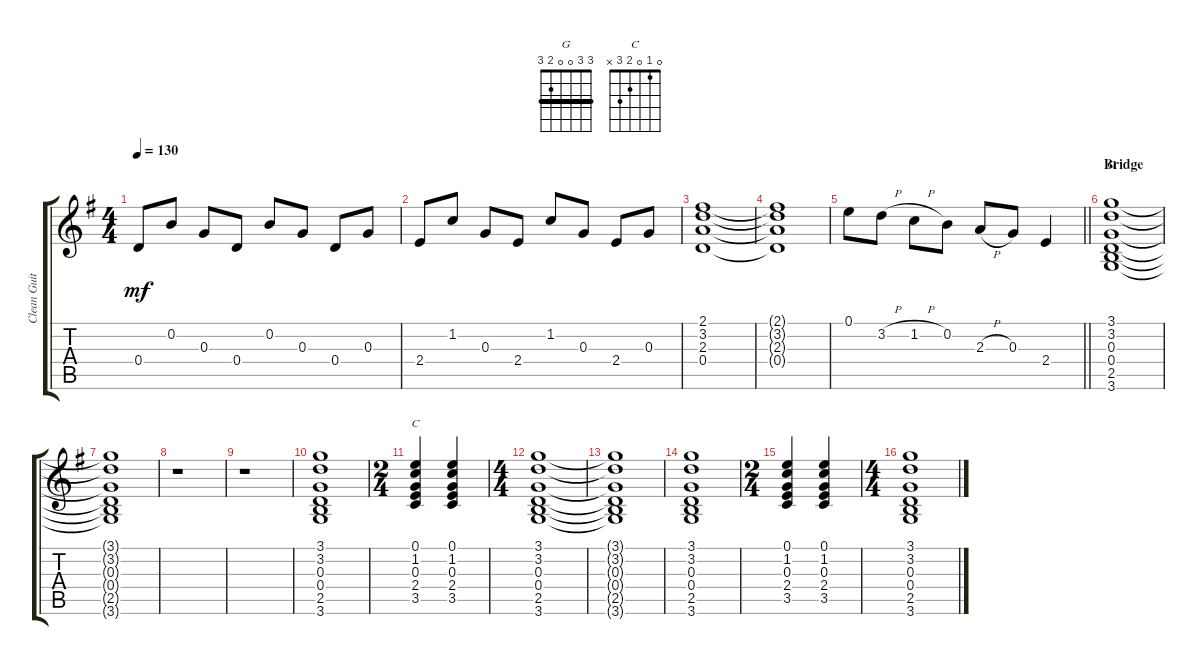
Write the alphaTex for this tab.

\track ("Clean Guitar" "Clean Guit") {instrument electricguitarclean}
\staff {score tabs}
\tuning (E4 B3 G3 D3 A2 E2) {hide}
\chord ("G" 3 3 0 0 2 3) {barre 3}
\chord ("C" 0 1 0 2 3 x)
\ts (4 4)
\tempo 130
\clef g2
\ks g
0.4.8{dy mf} 0.2.8 0.3.8 0.4.8 0.2.8 0.3.8 0.4.8 0.3.8 |
2.4.8 1.2.8 0.3.8 2.4.8 1.2.8 0.3.8 2.4.8 0.3.8 |
(2.1 3.2 2.3 0.4).1 |
(2.1{t} 3.2{t} 2.3{t} 0.4{t}).1 |
\barLineRight lightlight
0.1.8 3.2{h}.8 1.2{h}.8 0.2.8 2.3{h}.8 0.3.8 2.4.4 |
\section ("" "Bridge")
(3.1 3.2 0.3 0.4 2.5 3.6).1{ch "G"} |
(3.1{t} 3.2{t} 0.3{t} 0.4{t} 2.5{t} 3.6{t}).1 |
r.1 |
r.1 |
(3.1 3.2 0.3 0.4 2.5 3.6).1 |
\ts (2 4)
(0.1 1.2 0.3 2.4 3.5).4{ch "C"} (0.1 1.2 0.3 2.4 3.5).4 |
\ts (4 4)
(3.1 3.2 0.3 0.4 2.5 3.6).1 |
(3.1{t} 3.2{t} 0.3{t} 0.4{t} 2.5{t} 3.6{t}).1 |
(3.1 3.2 0.3 0.4 2.5 3.6).1 |
\ts (2 4)
(0.1 1.2 0.3 2.4 3.5).4 (0.1 1.2 0.3 2.4 3.5).4 |
\ts (4 4)
(3.1 3.2 0.3 0.4 2.5 3.6).1
